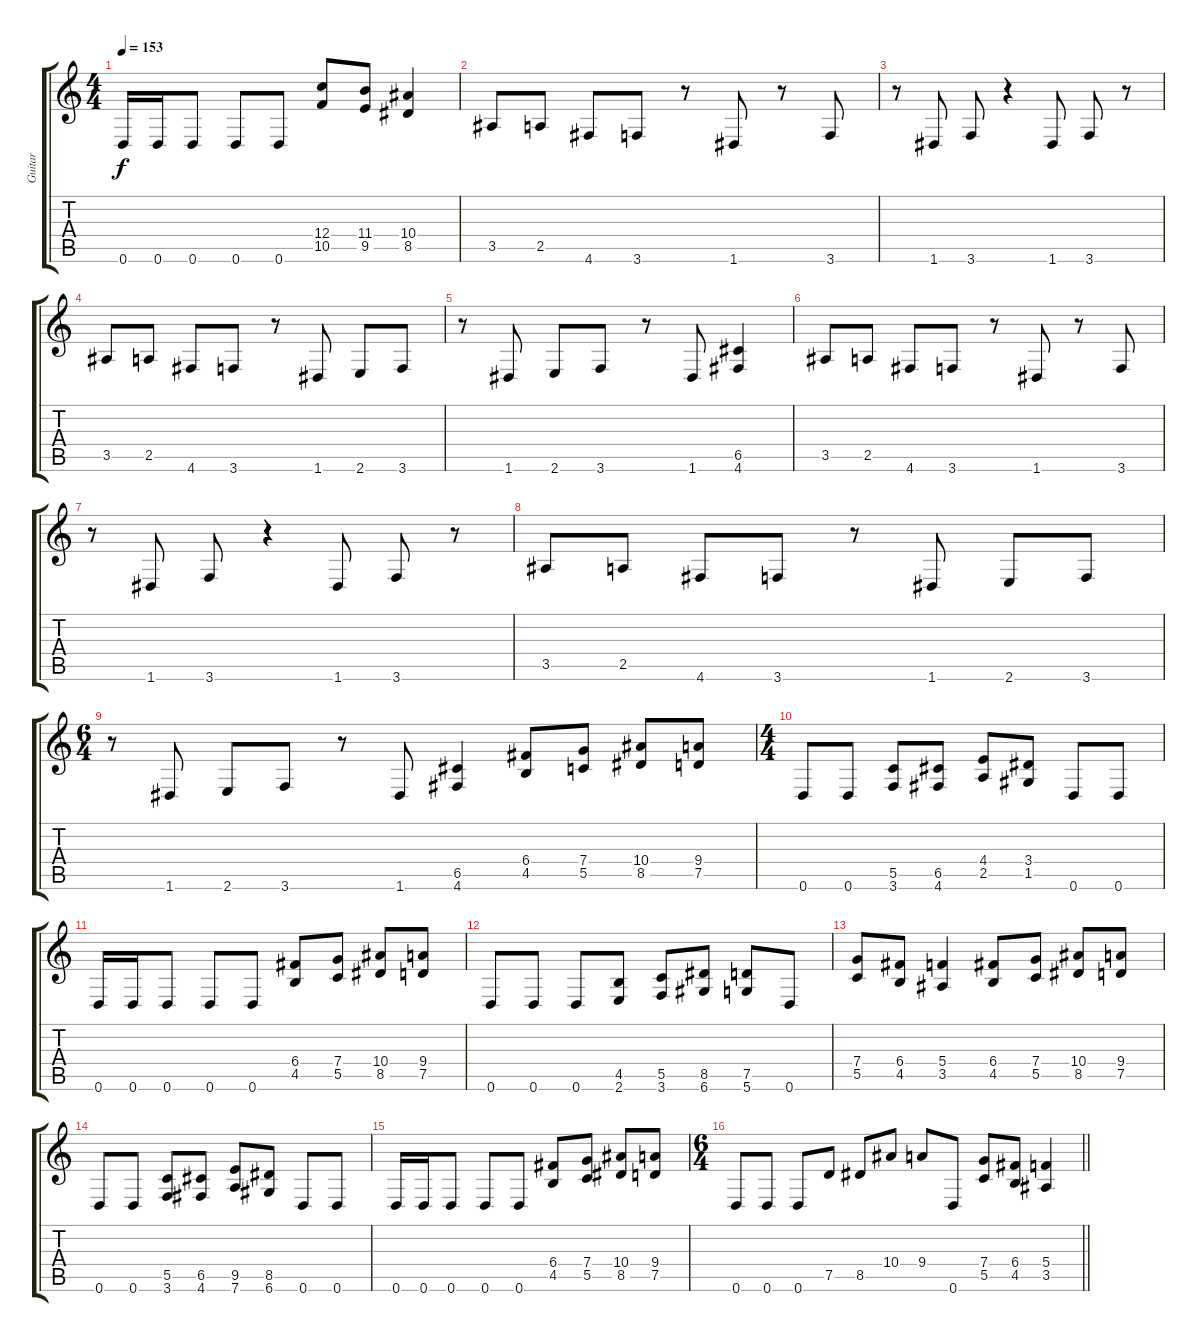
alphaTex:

\track ("Guitar" "Guitar") {instrument electricguitarjazz}
\staff {score tabs}
\tuning (D4 A3 F3 C3 G2 D2) {hide}
\ts (4 4)
\tempo 153
\clef g2
\ks c
0.6.16{dy f} 0.6.16 0.6.8 0.6.8 0.6.8 (12.4 10.5).8 (11.4 9.5).8 (10.4 8.5).4 |
3.5.8 2.5.8 4.6.8 3.6.8 r.8 1.6.8 r.8 3.6.8 |
r.8 1.6.8 3.6.8 r.4 1.6.8 3.6.8 r.8 |
3.5.8 2.5.8 4.6.8 3.6.8 r.8 1.6.8 2.6.8 3.6.8 |
r.8 1.6.8 2.6.8 3.6.8 r.8 1.6.8 (6.5 4.6).4 |
3.5.8 2.5.8 4.6.8 3.6.8 r.8 1.6.8 r.8 3.6.8 |
r.8 1.6.8 3.6.8 r.4 1.6.8 3.6.8 r.8 |
3.5.8 2.5.8 4.6.8 3.6.8 r.8 1.6.8 2.6.8 3.6.8 |
\ts (6 4)
r.8 1.6.8 2.6.8 3.6.8 r.8 1.6.8 (6.5 4.6).4 (6.4 4.5).8 (7.4 5.5).8 (10.4 8.5).8 (9.4 7.5).8 |
\ts (4 4)
0.6.8 0.6.8 (5.5 3.6).8 (6.5 4.6).8 (4.4 2.5).8 (3.4 1.5).8 0.6.8 0.6.8 |
0.6.16 0.6.16 0.6.8 0.6.8 0.6.8 (6.4 4.5).8 (7.4 5.5).8 (10.4 8.5).8 (9.4 7.5).8 |
0.6.8 0.6.8 0.6.8 (4.5 2.6).8 (5.5 3.6).8 (8.5 6.6).8 (7.5 5.6).8 0.6.8 |
(7.4 5.5).8 (6.4 4.5).8 (5.4 3.5).4 (6.4 4.5).8 (7.4 5.5).8 (10.4 8.5).8 (9.4 7.5).8 |
0.6.8 0.6.8 (5.5 3.6).8 (6.5 4.6).8 (9.5 7.6).8 (8.5 6.6).8 0.6.8 0.6.8 |
0.6.16 0.6.16 0.6.8 0.6.8 0.6.8 (6.4 4.5).8 (7.4 5.5).8 (10.4 8.5).8 (9.4 7.5).8 |
\ts (6 4)
\barLineRight lightlight
0.6.8 0.6.8 0.6.8 7.5.8 8.5.8 10.4.8 9.4.8 0.6.8 (7.4 5.5).8 (6.4 4.5).8 (5.4 3.5).4
